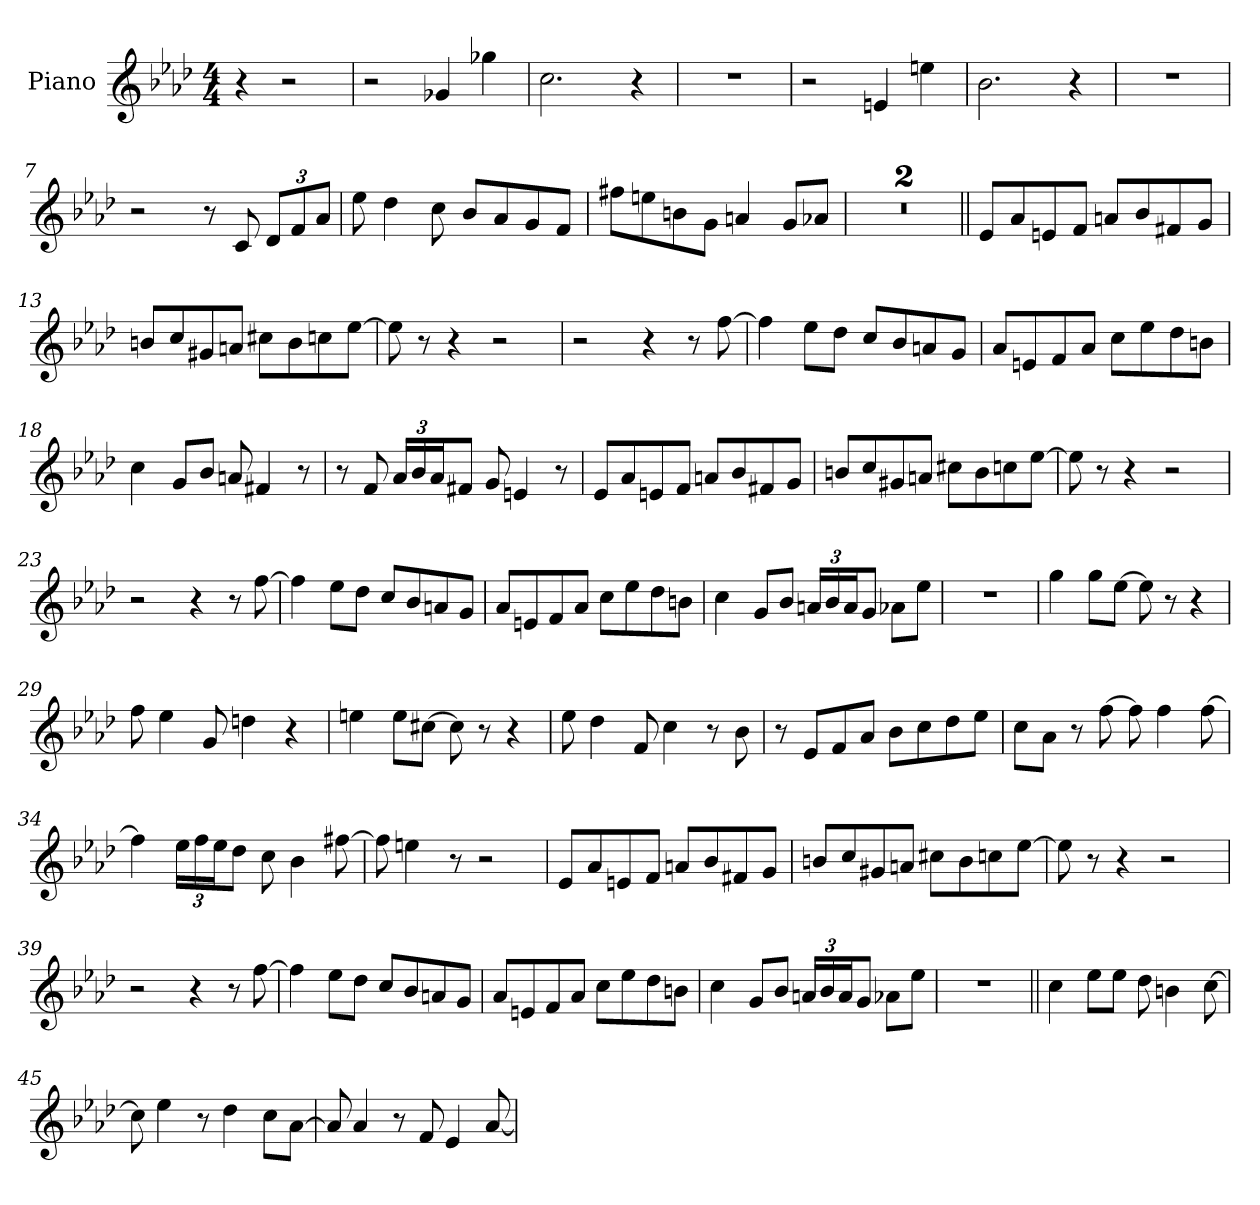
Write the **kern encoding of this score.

**kern
*part1
*staff1
*I"Piano
*I'Pno
*clefG2
*k[b-e-a-d-]
*A-:
*M4/4
=
4r
2r
=1
2r
4g-X/
4gg-X\
=2
2.cc\
4r
=3
1r
=4
2r
4en/
4een\
=5
2.b-\
4r
=6
1r
=7
2r
8r
8c/
12d-/L
12f/
12a-/J
=8
8ee-\
4dd-\
8cc\
8b-/L
8a-/
8g/
8f/J
=9
8ff#X\L
8een\
8bn\
8g\J
4an/
8g/L
8a-X/J
=10
1r
=11
1r
=12||
8e-/L
8a-/
8en/
8f/J
8an/L
8b-/
8f#X/
8g/J
=13
8bn/L
8cc/
8g#X/
8an/J
8cc#X\L
8b\
8ccn\
[8ee-\J
=14
8ee-\]
8r
4r
2r
=15
2r
4r
8r
[8ff\
=16
4ff\]
8ee-\L
8dd-\J
8cc/L
8b-/
8an/
8g/J
=17
8a-/L
8en/
8f/
8a-/J
8cc\L
8ee-\
8dd-\
8bn\J
=18
4cc\
8g/L
8b-/J
8an/
4f#X/
8r
=19
8r
8f/
24a-/LL
24b-/
24a-/J
8f#X/J
8g/
4en/
8r
=20
8e-/L
8a-/
8en/
8f/J
8an/L
8b-/
8f#X/
8g/J
=21
8bn/L
8cc/
8g#X/
8an/J
8cc#X\L
8b\
8ccn\
[8ee-\J
=22
8ee-\]
8r
4r
2r
=23
2r
4r
8r
[8ff\
=24
4ff\]
8ee-\L
8dd-\J
8cc/L
8b-/
8an/
8g/J
=25
8a-/L
8en/
8f/
8a-/J
8cc\L
8ee-\
8dd-\
8bn\J
=26
4cc\
8g/L
8b-/J
24an/LL
24b-/
24a/J
8g/J
8a-X\L
8ee-\J
=27
1r
=28
4gg\
8gg\L
[8ee-\J
8ee-\]
8r
4r
=29
8ff\
4ee-\
8g/
4ddn\
4r
=30
4een\
8ee\L
[8cc#X\J
8cc#\]
8r
4r
=31
8ee-\
4dd-\
8f/
4cc\
8r
8b-\
=32
8r
8e-/L
8f/
8a-/J
8b-\L
8cc\
8dd-\
8ee-\J
=33
8cc\L
8a-\J
8r
[8ff\
8ff\]
4ff\
[8ff\
=34
4ff\]
24ee-\LL
24ff\
24ee-\J
8dd-\J
8cc\
4b-\
[8ff#X\
=35
8ff#\]
4een\
8r
2r
=36
8e-/L
8a-/
8en/
8f/J
8an/L
8b-/
8f#X/
8g/J
=37
8bn/L
8cc/
8g#X/
8an/J
8cc#X\L
8b\
8ccn\
[8ee-\J
=38
8ee-\]
8r
4r
2r
=39
2r
4r
8r
[8ff\
=40
4ff\]
8ee-\L
8dd-\J
8cc/L
8b-/
8an/
8g/J
=41
8a-/L
8en/
8f/
8a-/J
8cc\L
8ee-\
8dd-\
8bn\J
=42
4cc\
8g/L
8b-/J
24an/LL
24b-/
24a/J
8g/J
8a-X\L
8ee-\J
=43
1r
=44||
4cc\
8ee-\L
8ee-\J
8dd-\
4bn\
[8cc\
=45
8cc\]
4ee-\
8r
4dd-\
8cc\L
[8a-\J
=46
8a-/]
4a-/
8r
8f/
4e-/
[8a-/
=
*-
